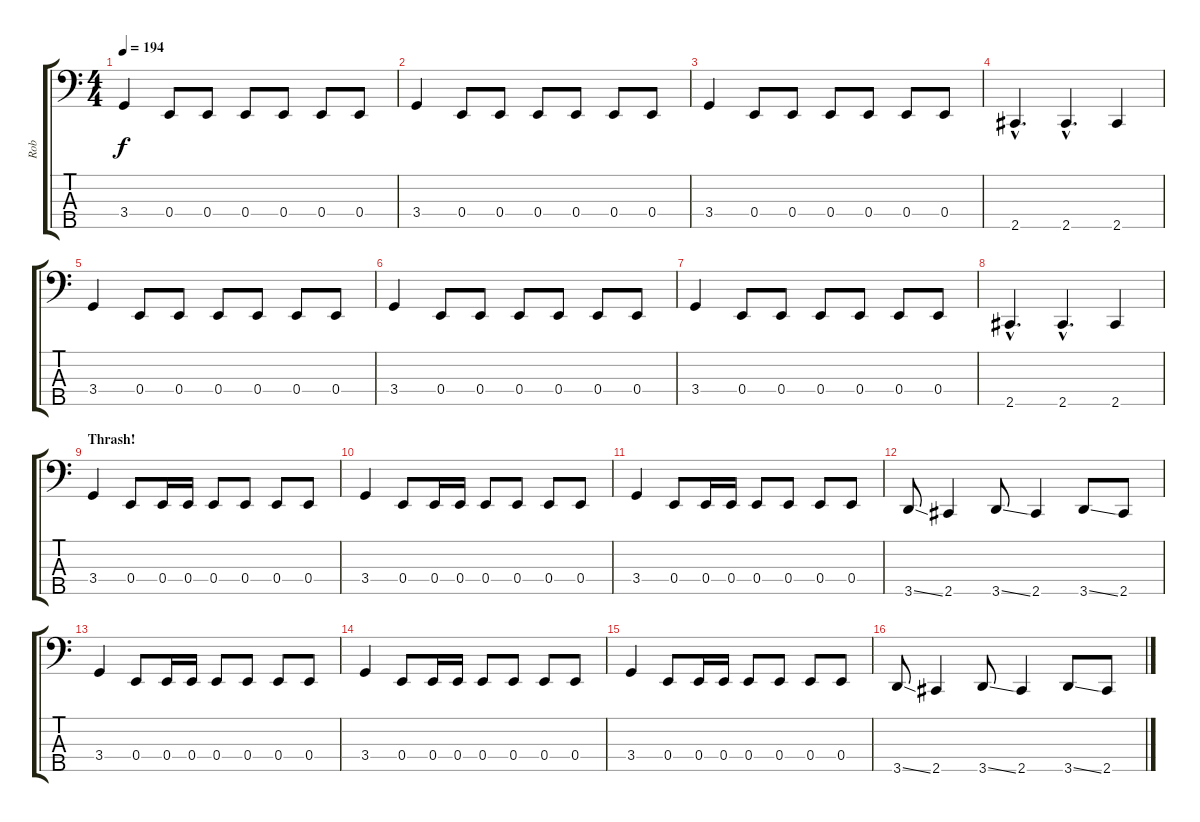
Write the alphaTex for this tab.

\track ("Rob" "Rob") {instrument electricbassfinger}
\staff {score tabs}
\tuning (G2 D2 A1 E1 B0) {hide}
\ts (4 4)
\tempo 194
\clef f4
\ks c
3.4.4{dy f} 0.4.8 0.4.8 0.4.8 0.4.8 0.4.8 0.4.8 |
3.4.4 0.4.8 0.4.8 0.4.8 0.4.8 0.4.8 0.4.8 |
3.4.4 0.4.8 0.4.8 0.4.8 0.4.8 0.4.8 0.4.8 |
2.5{hac}.4{d} 2.5{hac}.4{d} 2.5.4 |
3.4.4 0.4.8 0.4.8 0.4.8 0.4.8 0.4.8 0.4.8 |
3.4.4 0.4.8 0.4.8 0.4.8 0.4.8 0.4.8 0.4.8 |
3.4.4 0.4.8 0.4.8 0.4.8 0.4.8 0.4.8 0.4.8 |
2.5{hac}.4{d} 2.5{hac}.4{d} 2.5.4 |
\section ("" "Thrash!")
3.4.4 0.4.8 0.4.16 0.4.16 0.4.8 0.4.8 0.4.8 0.4.8 |
3.4.4 0.4.8 0.4.16 0.4.16 0.4.8 0.4.8 0.4.8 0.4.8 |
3.4.4 0.4.8 0.4.16 0.4.16 0.4.8 0.4.8 0.4.8 0.4.8 |
3.5{ss}.8 2.5.4 3.5{ss}.8 2.5.4 3.5{ss}.8 2.5.8 |
3.4.4 0.4.8 0.4.16 0.4.16 0.4.8 0.4.8 0.4.8 0.4.8 |
3.4.4 0.4.8 0.4.16 0.4.16 0.4.8 0.4.8 0.4.8 0.4.8 |
3.4.4 0.4.8 0.4.16 0.4.16 0.4.8 0.4.8 0.4.8 0.4.8 |
3.5{ss}.8 2.5.4 3.5{ss}.8 2.5.4 3.5{ss}.8 2.5.8
